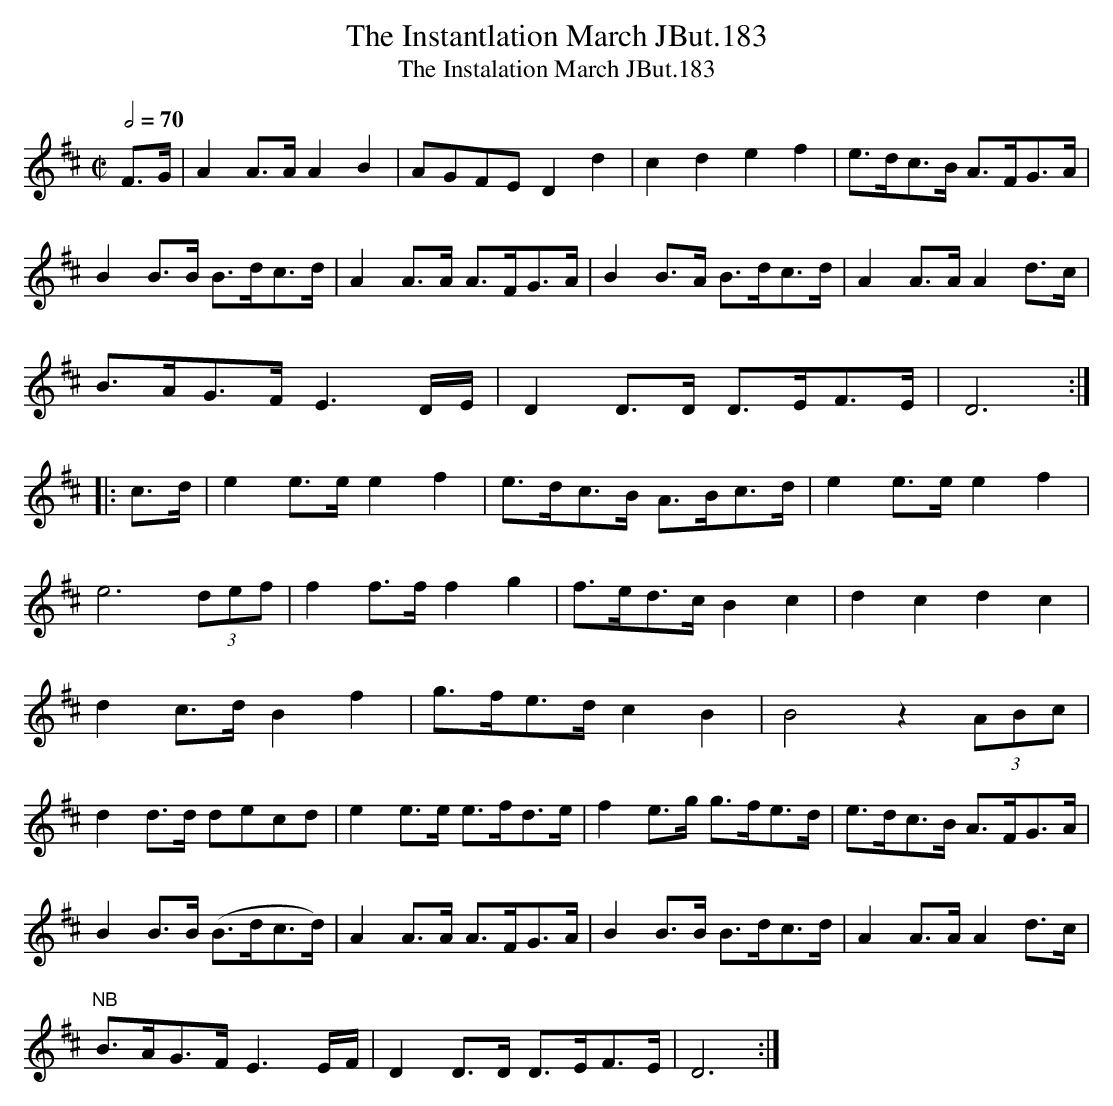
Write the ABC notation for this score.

X:1
T:Instantlation March JBut.183, The
T:Instalation March JBut.183, The
M:C|
L:1/8
Q:2/4=70
K:D
F>G | A2A>A A2B2 | AGFE D2d2 | c2d2 e2f2 | e>dc>B A>FG>A |
B2B>B B>dc>d | A2A>A A>FG>A | B2B>A B>dc>d | A2A>A A2d>c |
B>AG>F E3D/E/ | D2D>D D>EF>E | D6 :|
|: c>d | e2e>e e2f2 | e>dc>B A>Bc>d | e2e>e e2f2 |
e6 (3def | f2f>f f2g2 | f>ed>c B2c2 | d2c2 d2c2 |
d2c>d B2f2 | g>fe>d c2B2 | B4 z2 (3ABc |
d2d>d decd | e2e>e e>fd>e | f2e>g g>fe>d | e>dc>B A>FG>A |
B2B>B (B>dc>d) | A2A>A A>FG>A | B2B>B B>dc>d | A2A>A A2d>c |
"NB" B>AG>F E3 E/F/ | D2D>D D>EF>E | D6 :|
